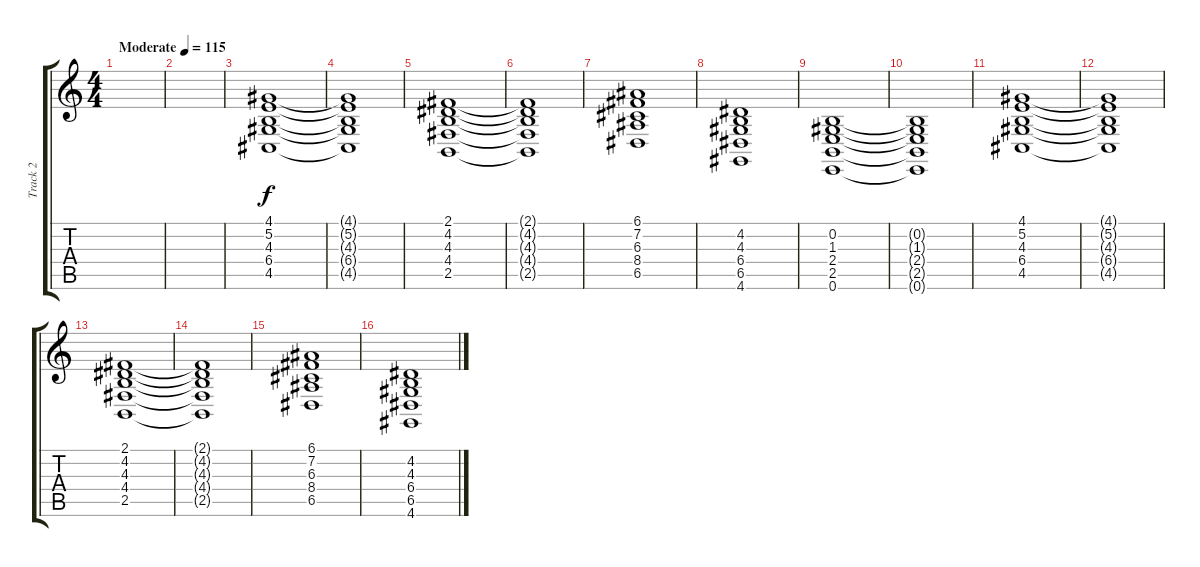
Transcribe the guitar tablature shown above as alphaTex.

\track ("Track 2" "Track 2") {instrument pad2warm}
\staff {score tabs}
\tuning (E4 B3 G3 D3 A2 E2) {hide}
\ts (4 4)
\tempo (115 "Moderate")
\clef g2
\ks c
|
|
(4.1 5.2 4.3 6.4 4.5).1 |
(4.1{t} 5.2{t} 4.3{t} 6.4{t} 4.5{t}).1 |
(2.1 4.2 4.3 4.4 2.5).1 |
(2.1{t} 4.2{t} 4.3{t} 4.4{t} 2.5{t}).1 |
(6.1 7.2 6.3 8.4 6.5).1 |
(4.2 4.3 6.4 6.5 4.6).1 |
(0.2 1.3 2.4 2.5 0.6).1 |
(0.2{t} 1.3{t} 2.4{t} 2.5{t} 0.6{t}).1 |
(4.1 5.2 4.3 6.4 4.5).1{volume 13} |
(4.1{t} 5.2{t} 4.3{t} 6.4{t} 4.5{t}).1 |
(2.1 4.2 4.3 4.4 2.5).1 |
(2.1{t} 4.2{t} 4.3{t} 4.4{t} 2.5{t}).1 |
(6.1 7.2 6.3 8.4 6.5).1 |
(4.2 4.3 6.4 6.5 4.6).1
